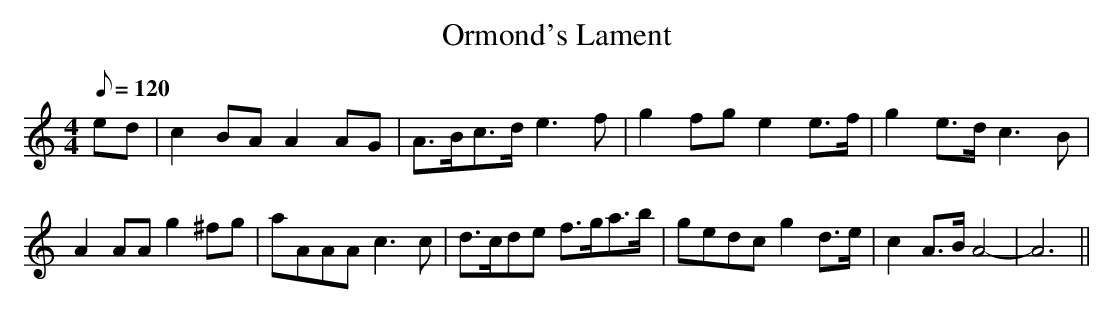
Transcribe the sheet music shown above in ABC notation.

X:1
T: Ormond's Lament
M: 4/4
L: 1/8
Q: 120
K: Am
ed| c2 BA A2AG| A>Bc>d e3f| g2fg e2 e>f| g2 e>d c3B|
A2AA g2^fg| aAAA c3c| d>cde f>ga>b| gedc g2d>e| c2A>B A4-|A6||
